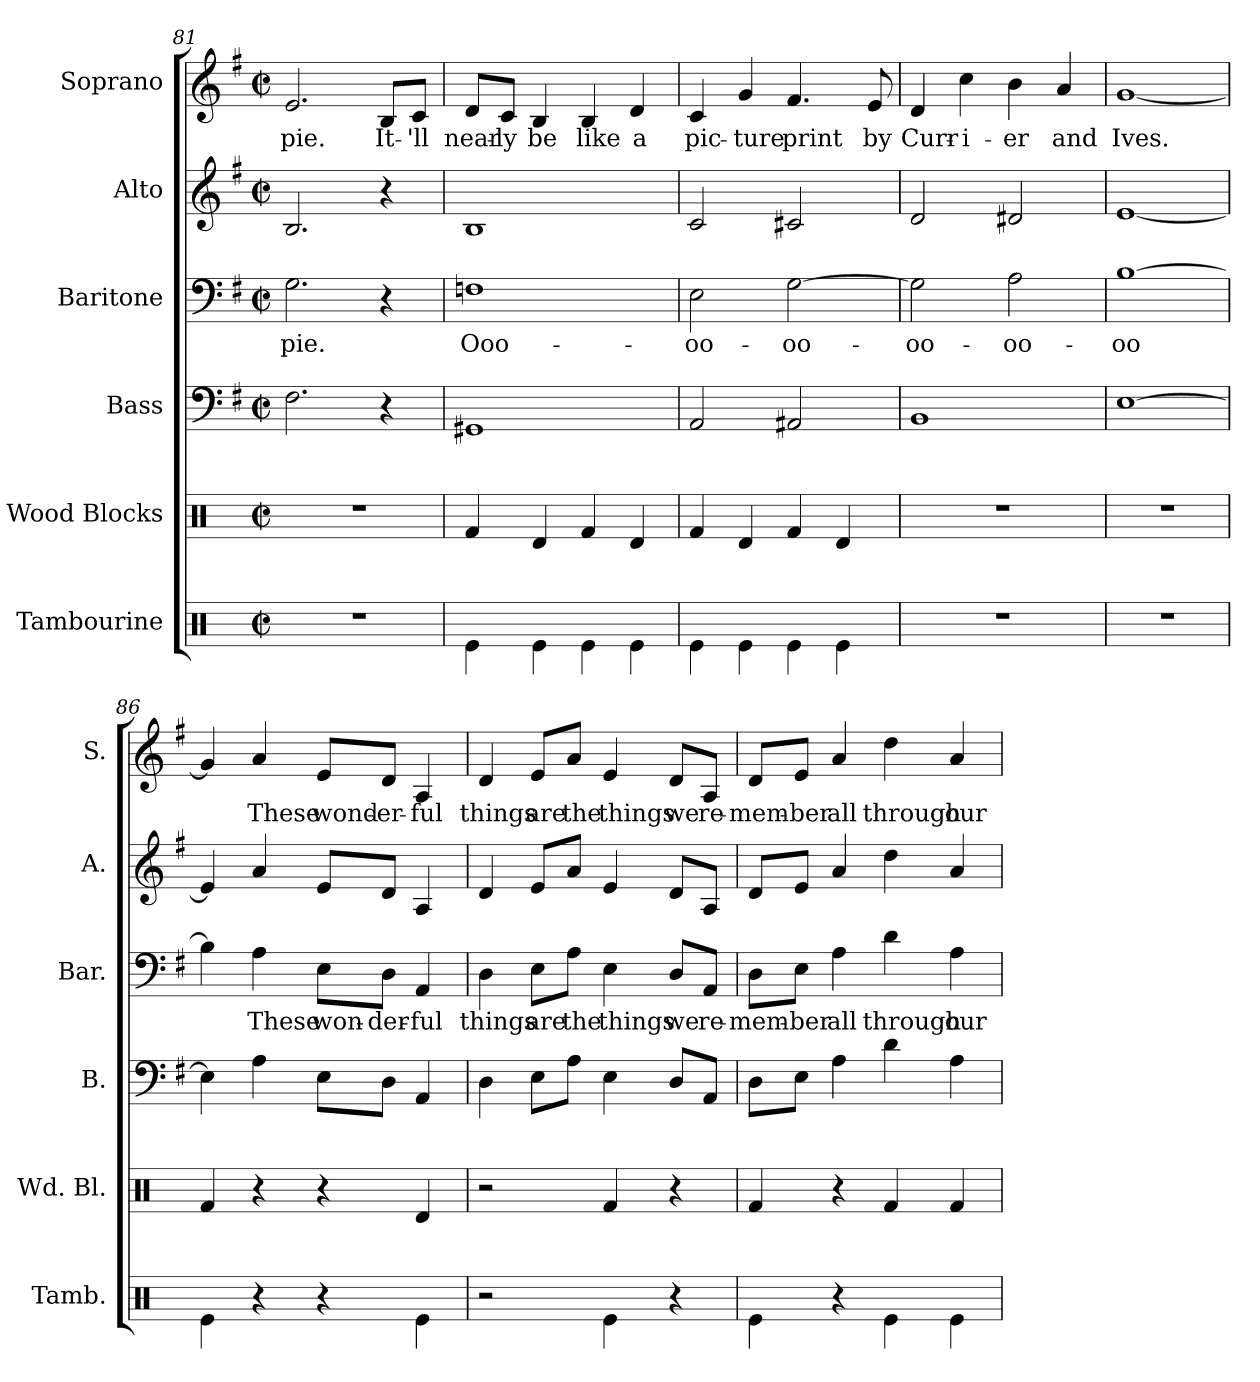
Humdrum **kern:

**kern	**kern	**kern	**kern	**text	**kern	**kern	**text
*part6	*part5	*part4	*part3	*part3	*part2	*part1	*part1
*staff6	*staff5	*staff4	*staff3	*staff3	*staff2	*staff1	*staff1
*I"Tambourine	*I"Wood Blocks	*I"Bass	*I"Baritone	*	*I"Alto	*I"Soprano	*
*I'Tamb.	*I'Wd. Bl.	*I'B.	*I'Bar.	*	*I'A.	*I'S.	*
!!LO:PB:g=z
*clefX	*clefX	*clefF4	*clefF4	*	*clefG2	*clefG2	*
*k[]	*k[]	*k[f#]	*k[f#]	*	*k[f#]	*k[f#]	*
*M2/2	*M2/2	*M2/2	*M2/2	*	*M2/2	*M2/2	*
*met(c|)	*met(c|)	*met(c|)	*met(c|)	*	*met(c|)	*met(c|)	*
=81	=81	=81	=81	=81	=81	=81	=81
!	!	!	!	!LO:LY:b	!	!	!LO:LY:b
1r	1r	2.F#\	2.G\	pie.	2.B/	2.e/	pie.
!	!	!	!	!	!	!	!LO:LY:b
.	.	4r	4r	.	4r	8B/L	It-
!	!	!	!	!	!	!	!LO:LY:b
.	.	.	.	.	.	8c/J	-'ll
=82	=82	=82	=82	=82	=82	=82	=82
!	!	!	!	!LO:LY:b	!	!	!LO:LY:b
4Re\	4Rf/	1GG#X	1Fn	Ooo-	1B	8d/L	near-
!	!	!	!	!	!	!	!LO:LY:b
.	.	.	.	.	.	8c/J	-ly
!	!	!	!	!	!	!	!LO:LY:b
4Re\	4Rd/	.	.	.	.	4B/	be
!	!	!	!	!	!	!	!LO:LY:b
4Re\	4Rf/	.	.	.	.	4B/	like
!	!	!	!	!	!	!	!LO:LY:b
4Re\	4Rd/	.	.	.	.	4d/	a
=83	=83	=83	=83	=83	=83	=83	=83
!	!	!	!	!LO:LY:b	!	!	!LO:LY:b
4Re\	4Rf/	2AA/	2E\	-oo-	2c/	4c/	pic-
!	!	!	!	!	!	!	!LO:LY:b
4Re\	4Rd/	.	.	.	.	4g/	-ture
!	!	!	!	!LO:LY:b	!	!	!LO:LY:b
4Re\	4Rf/	2AA#X/	[2G\	-oo-	2c#X/	4.f#/	print
4Re\	4Rd/	.	.	.	.	.	.
!	!	!	!	!	!	!	!LO:LY:b
.	.	.	.	.	.	8e/	by
=84	=84	=84	=84	=84	=84	=84	=84
!	!	!	!	!LO:LY:b	!	!	!LO:LY:b
1r	1r	1BB	2G\]	-oo-	2d/	4d/	Curr-
!	!	!	!	!	!	!	!LO:LY:b
.	.	.	.	.	.	4cc\	-i-
!	!	!	!	!LO:LY:b	!	!	!LO:LY:b
.	.	.	2A\	-oo-	2d#X/	4b\	-er
!	!	!	!	!	!	!	!LO:LY:b
.	.	.	.	.	.	4a/	and
=85	=85	=85	=85	=85	=85	=85	=85
!	!	!	!	!LO:LY:b	!	!	!LO:LY:b
1r	1r	[1E	[1B	-oo	[1e	[1g	Ives.
!!LO:LB:g=z
=86	=86	=86	=86	=86	=86	=86	=86
4Re\	4Rf/	4E\]	4B\]	.	4e/]	4g/]	.
!	!	!	!	!LO:LY:b	!	!	!LO:LY:b
4r	4r	4A\	4A\	These	4a/	4a/	These
!	!	!	!	!LO:LY:b	!	!	!LO:LY:b
4r	4r	8E\L	8E\L	won-	8e/L	8e/L	wond-
!	!	!	!	!LO:LY:b	!	!	!LO:LY:b
.	.	8D\J	8D\J	-der-	8d/J	8d/J	-er-
!	!	!	!	!LO:LY:b	!	!	!LO:LY:b
4Re\	4Rd/	4AA/	4AA/	-ful	4A/	4A/	-ful
=87	=87	=87	=87	=87	=87	=87	=87
!	!	!	!	!LO:LY:b	!	!	!LO:LY:b
2r	2r	4D\	4D\	things	4d/	4d/	things
!	!	!	!	!LO:LY:b	!	!	!LO:LY:b
.	.	8E\L	8E\L	are	8e/L	8e/L	are
!	!	!	!	!LO:LY:b	!	!	!LO:LY:b
.	.	8A\J	8A\J	the	8a/J	8a/J	the
!	!	!	!	!LO:LY:b	!	!	!LO:LY:b
4Re\	4Rf/	4E\	4E\	things	4e/	4e/	things
!	!	!	!	!LO:LY:b	!	!	!LO:LY:b
4r	4r	8D/L	8D/L	we	8d/L	8d/L	we
!	!	!	!	!LO:LY:b	!	!	!LO:LY:b
.	.	8AA/J	8AA/J	re-	8A/J	8A/J	re-
=88	=88	=88	=88	=88	=88	=88	=88
!	!	!	!	!LO:LY:b	!	!	!LO:LY:b
4Re\	4Rf/	8D\L	8D\L	-mem-	8d/L	8d/L	-mem-
!	!	!	!	!LO:LY:b	!	!	!LO:LY:b
.	.	8E\J	8E\J	-ber	8e/J	8e/J	-ber
!	!	!	!	!LO:LY:b	!	!	!LO:LY:b
4r	4r	4A\	4A\	all	4a/	4a/	all
!	!	!	!	!LO:LY:b	!	!	!LO:LY:b
4Re\	4Rf/	4d\	4d\	through	4dd\	4dd\	through
!	!	!	!	!LO:LY:b	!	!	!LO:LY:b
4Re\	4Rf/	4A\	4A\	our	4a/	4a/	our
=	=	=	=	=	=	=	=
*-	*-	*-	*-	*-	*-	*-	*-
